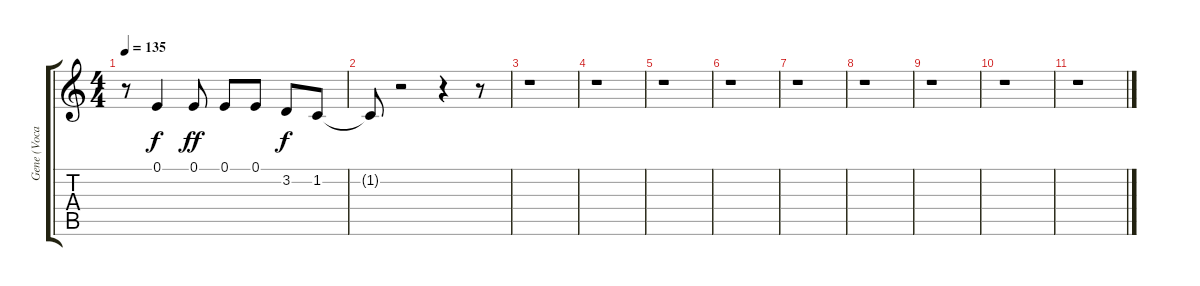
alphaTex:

\track ("Gene (Vocals)" "Gene (Voca") {instrument lead2sawtooth}
\staff {score tabs}
\tuning (E4 B3 G3 D3 A2 E2) {hide}
\ts (4 4)
\tempo 135
\clef g2
\ks c
r.8{dy f} 0.1.4 0.1.8{dy ff} 0.1.8 0.1.8 3.2.8{dy f} 1.2.8 |
1.2{t}.8 r.2 r.4 r.8 |
r.1 |
r.1 |
r.1 |
r.1 |
r.1 |
r.1 |
r.1 |
r.1 |
r.1
